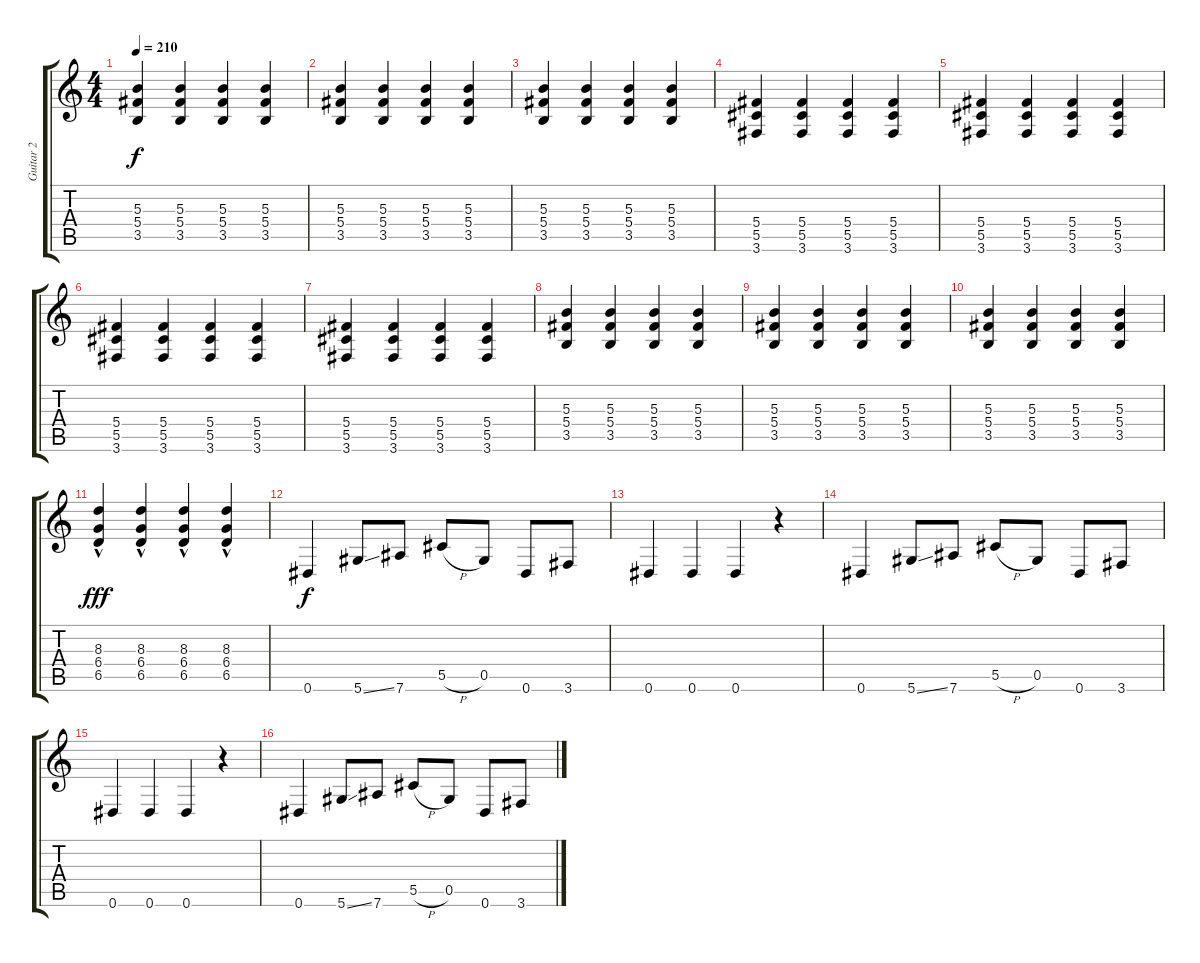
\track ("Guitar 2" "Guitar 2") {instrument overdrivenguitar}
\staff {score tabs}
\tuning (Eb4 Bb3 Gb3 Db3 Ab2 Eb2) {hide}
\ts (4 4)
\tempo 210
\clef g2
\ks c
(5.3 5.4 3.5).4{dy f} (5.3 5.4 3.5).4 (5.3 5.4 3.5).4 (5.3 5.4 3.5).4 |
(5.3 5.4 3.5).4 (5.3 5.4 3.5).4 (5.3 5.4 3.5).4 (5.3 5.4 3.5).4 |
(5.3 5.4 3.5).4 (5.3 5.4 3.5).4 (5.3 5.4 3.5).4 (5.3 5.4 3.5).4 |
(5.4 5.5 3.6).4 (5.4 5.5 3.6).4 (5.4 5.5 3.6).4 (5.4 5.5 3.6).4 |
(5.4 5.5 3.6).4 (5.4 5.5 3.6).4 (5.4 5.5 3.6).4 (5.4 5.5 3.6).4 |
(5.4 5.5 3.6).4 (5.4 5.5 3.6).4 (5.4 5.5 3.6).4 (5.4 5.5 3.6).4 |
(5.4 5.5 3.6).4 (5.4 5.5 3.6).4 (5.4 5.5 3.6).4 (5.4 5.5 3.6).4 |
(5.3 5.4 3.5).4 (5.3 5.4 3.5).4 (5.3 5.4 3.5).4 (5.3 5.4 3.5).4 |
(5.3 5.4 3.5).4 (5.3 5.4 3.5).4 (5.3 5.4 3.5).4 (5.3 5.4 3.5).4 |
(5.3 5.4 3.5).4 (5.3 5.4 3.5).4 (5.3 5.4 3.5).4 (5.3 5.4 3.5).4 |
(8.3{hac} 6.4{hac} 6.5{hac}).4{dy fff} (8.3{hac} 6.4{hac} 6.5{hac}).4 (8.3{hac} 6.4{hac} 6.5{hac}).4 (8.3{hac} 6.4{hac} 6.5{hac}).4 |
0.6.4{dy f} 5.6{ss}.8 7.6.8 5.5{h}.8 0.5.8 0.6.8 3.6.8 |
0.6.4 0.6.4 0.6.4 r.4 |
0.6.4 5.6{ss}.8 7.6.8 5.5{h}.8 0.5.8 0.6.8 3.6.8 |
0.6.4 0.6.4 0.6.4 r.4 |
0.6.4 5.6{ss}.8 7.6.8 5.5{h}.8 0.5.8 0.6.8 3.6.8
